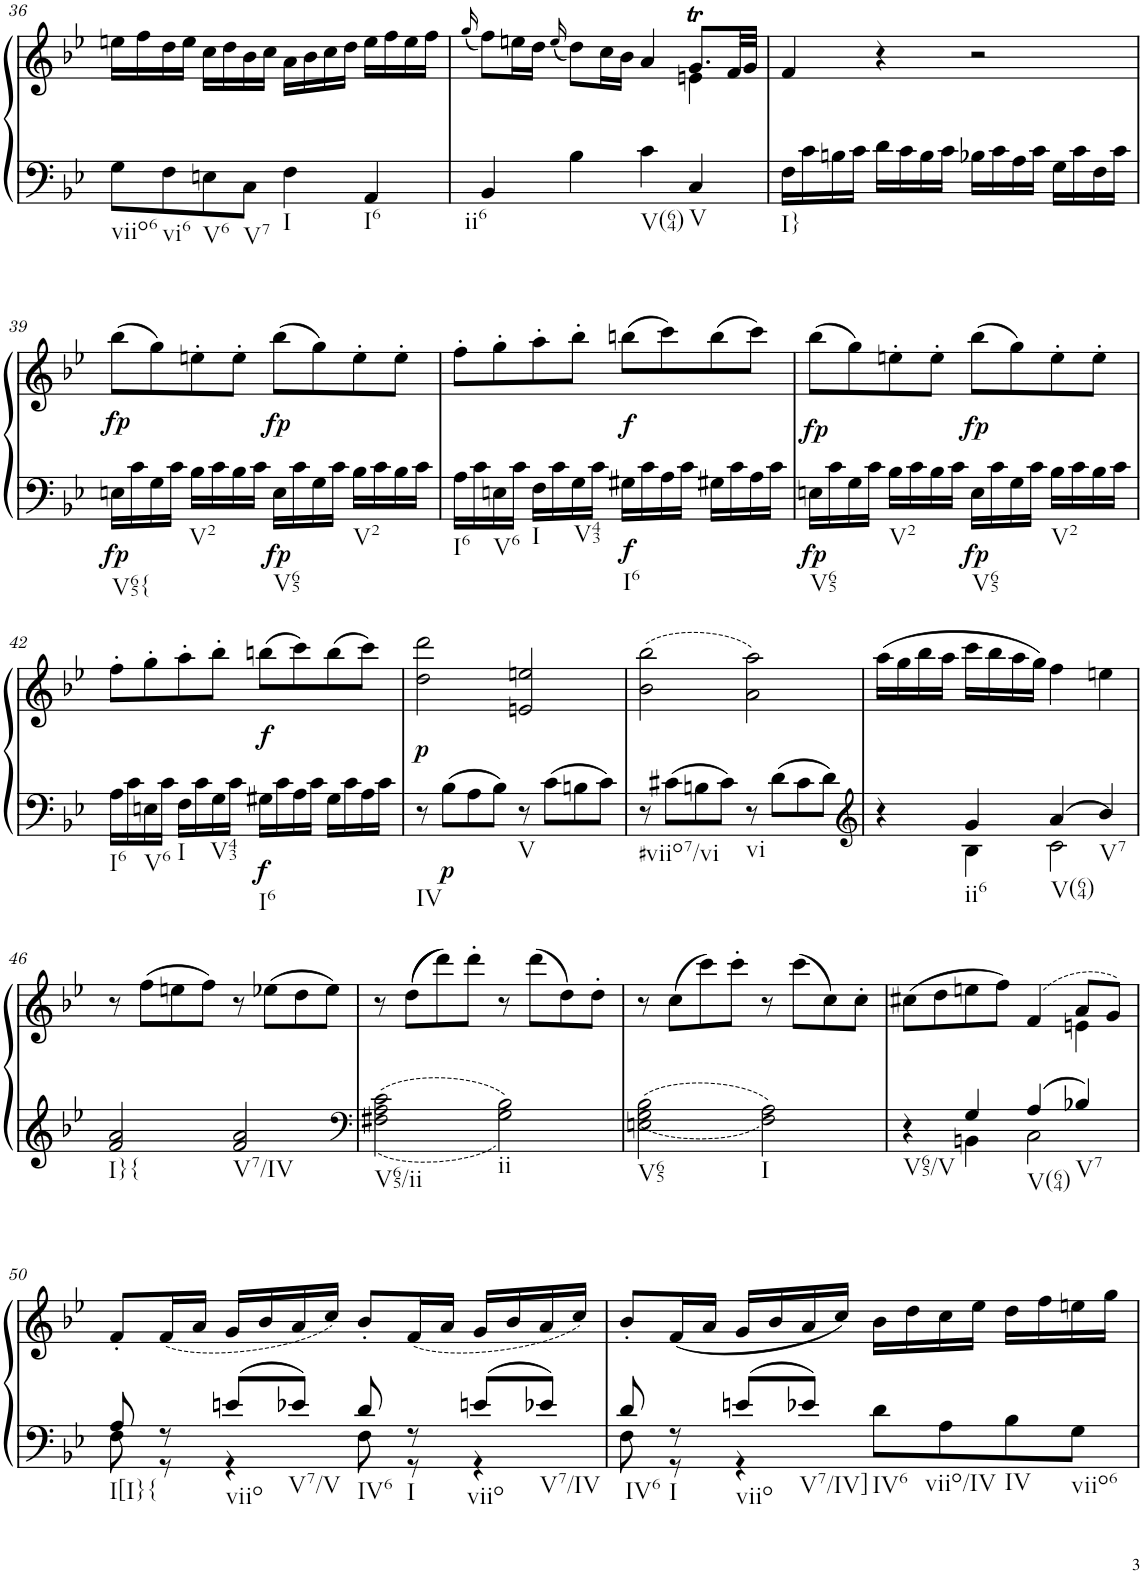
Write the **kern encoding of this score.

**kern	**kern	**dynam
*part1	*part1	*part1
*staff2	*staff1	*staff1/2
*I"Piano, Piano right	*	*
*I'Pno.	*	*
!!LO:PB:g=z
*clefF4	*clefG2	*
*k[b-e-]	*k[b-e-]	*
*M4/4	*M4/4	*
*met(c)	*met(c)	*
=36	=36	=36
!LO:TX:b:t=viio6	!	!
8G\L	16een\LL	.
.	16ff\	.
!LO:TX:b:t=vi6	!	!
8F\	16dd\	.
.	16ee\JJ	.
!LO:TX:b:t=V6	!	!
8En\	16cc\LL	.
.	16dd\	.
!LO:TX:b:t=V7	!	!
8C\J	16b-\	.
.	16cc\JJ	.
!LO:TX:b:t=I	!	!
4F\	16a\LL	.
.	16b-\	.
.	16cc\	.
.	16dd\JJ	.
!LO:TX:b:t=I6	!	!
4AA/	16ee\LL	.
.	16ff\	.
.	16ee\	.
.	16ff\JJ	.
=37	=37	=37
.	(16qgg/	.
*	*^	*
!LO:TX:b:t=ii6	!	!	!
4BB-/	8ff\L)	2.ryy	.
.	16een\L	.	.
.	16dd\JJ	.	.
.	(16qee/	.	.
4B-\	8dd\L)	.	.
.	16cc\L	.	.
.	16b-\JJ	.	.
!LO:TX:b:t=V(64)	!	!	!
4c\	4a/	.	.
!LO:TX:b:t=V	!	!	!
4C/	8.gT/L	4en\	.
.	32f/LL	.	.
.	32g/JJJ	.	.
*	*v	*v	*
=38	=38	=38
!LO:TX:b:t=I}	!	!
16F\LL	4f/	.
16c\	.	.
16Bn\	.	.
16c\JJ	.	.
16d\LL	4r	.
16c\	.	.
16B\	.	.
16c\JJ	.	.
16B-X\LL	2r	.
16c\	.	.
16A\	.	.
16c\JJ	.	.
16G\LL	.	.
16c\	.	.
16F\	.	.
16c\JJ	.	.
!!LO:LB:g=z
=39	=39	=39
!LO:TX:b:t=V65{	!	!
!	!	!LO:DY:b=2
!	!	!LO:DY:n=1:b
16En\LL	(8bb-\L	fp fp
16c\	.	.
16G\	8gg\)	.
16c\JJ	.	.
!LO:TX:b:t=V2	!	!
16B-\LL	8een'\	.
16c\	.	.
16B-\	8ee'\J	.
16c\JJ	.	.
!LO:TX:b:t=V65	!	!
!	!	!LO:DY:n=2:b=2
!	!	!LO:DY:n=3:b
16E\LL	(8bb-\L	fp fp
16c\	.	.
16G\	8gg\)	.
16c\JJ	.	.
!LO:TX:b:t=V2	!	!
16B-\LL	8ee'\	.
16c\	.	.
16B-\	8ee'\J	.
16c\JJ	.	.
=40	=40	=40
!LO:TX:b:t=I6	!	!
16A\LL	8ff'\L	.
16c\	.	.
!LO:TX:b:t=V6	!	!
16En\	8gg'\	.
16c\JJ	.	.
!LO:TX:b:t=I	!	!
16F\LL	8aa'\	.
16c\	.	.
!LO:TX:b:t=V43	!	!
16G\	8bb-'\J	.
16c\JJ	.	.
!LO:TX:b:t=I6	!	!
!	!	!LO:DY:b=2
!	!	!LO:DY:n=1:b
16G#X\LL	(8bbn\L	f f
16c\	.	.
16A\	8ccc\)	.
16c\JJ	.	.
16G#X\LL	(8bb\	.
16c\	.	.
16A\	8ccc\J)	.
16c\JJ	.	.
=41	=41	=41
!LO:TX:b:t=V65	!	!
!	!	!LO:DY:b=2
!	!	!LO:DY:n=1:b
16En\LL	(8bb-\L	fp fp
16c\	.	.
16G\	8gg\)	.
16c\JJ	.	.
!LO:TX:b:t=V2	!	!
16B-\LL	8een'\	.
16c\	.	.
16B-\	8ee'\J	.
16c\JJ	.	.
!LO:TX:b:t=V65	!	!
!	!	!LO:DY:n=2:b=2
!	!	!LO:DY:n=3:b
16E\LL	(8bb-\L	fp fp
16c\	.	.
16G\	8gg\)	.
16c\JJ	.	.
!LO:TX:b:t=V2	!	!
16B-\LL	8ee'\	.
16c\	.	.
16B-\	8ee'\J	.
16c\JJ	.	.
!!LO:LB:g=z
=42	=42	=42
!LO:TX:b:t=I6	!	!
16A\LL	8ff'\L	.
16c\	.	.
!LO:TX:b:t=V6	!	!
16En\	8gg'\	.
16c\JJ	.	.
!LO:TX:b:t=I	!	!
16F\LL	8aa'\	.
16c\	.	.
!LO:TX:b:t=V43	!	!
16G\	8bb-'\J	.
16c\JJ	.	.
!LO:TX:b:t=I6	!	!
!	!	!LO:DY:b=2
!	!	!LO:DY:n=1:b
16G#X\LL	(8bbn\L	f f
16c\	.	.
16A\	8ccc\)	.
16c\JJ	.	.
16G#\LL	(8bb\	.
16c\	.	.
16A\	8ccc\J)	.
16c\JJ	.	.
=43	=43	=43
!LO:TX:b:t=IV	!	!
!	!	!LO:DY:b
8r	2dd\ 2ddd\	p
!	!	!LO:DY:b=2
8B-\L	.	p
8A\	.	.
8B-\J	.	.
!LO:TX:b:t=V	!	!
8r	2en/ 2een/	.
8c\L	.	.
8Bn\	.	.
8c\J	.	.
=44	=44	=44
!LO:TX:b:t=#viio7/vi	!	!
8r	(2b-\ 2bb-\	.
8c#X\L	.	.
8Bn\	.	.
8c#\J	.	.
!LO:TX:b:t=vi	!	!
8r	2a\ 2aa\)	.
8d\L	.	.
8c#\	.	.
8d\J	.	.
=45	=45	=45
*clefG2	*	*
*^	*	*
4r	4ryy	(16aa\LL	.
.	.	16gg\	.
.	.	16bb-\	.
.	.	16aa\JJ	.
!LO:TX:b:t=ii6	!	!	!
4g/	4B-\	16ccc\LL	.
.	.	16bb-\	.
.	.	16aa\	.
.	.	16gg\JJ)	.
!LO:TX:b:t=V(64)	!	!	!
4a/	2c\	4ff\	.
!LO:TX:b:t=V7	!	!	!
4b-/	.	4een\	.
*v	*v	*	*
!!LO:LB:g=z
=46	=46	=46
!LO:TX:b:t=I}{	!	!
2f/ 2a/	8r	.
.	(8ff\L	.
.	8een\	.
.	8ff\J)	.
!LO:TX:b:t=V7/IV	!	!
2f/ 2a/	8r	.
.	(8ee-X\L	.
.	8dd\	.
.	8ee-\J)	.
=47	=47	=47
*clefF4	*	*
!LO:TX:b:t=V65/ii	!	!
2F#X\ 2A\ 2c\	8r	.
.	((8dd\L	.
.	8ddd\))	.
.	8ddd'\J	.
!LO:TX:b:t=ii	!	!
2G\ 2B-\	8r	.
.	(8ddd\L	.
.	8dd\)	.
.	8dd'\J	.
=48	=48	=48
!LO:TX:b:t=V65	!	!
2En\ 2G\ 2B-\	8r	.
.	(8cc\L	.
.	8ccc\)	.
.	8ccc'\J	.
!LO:TX:b:t=I	!	!
2F\ 2A\	8r	.
.	(8ccc\L	.
.	8cc\)	.
.	8cc'\J	.
=49	=49	=49
*^	*^	*
!LO:TX:b:t=V65/V	!	!	!	!
4r	4ryy	(>8cc#X\L	2.ryy	.
.	.	8dd\	.	.
4G/	4BBn\	8een\	.	.
.	.	8ff\J)	.	.
!LO:TX:b:t=V(64)	!	!	!	!
4A/	2C\	(4f/	.	.
!LO:TX:b:t=V7	!	!	!	!
4B-X/	.	8a/L	4en\	.
.	.	8g/J)	.	.
*	*	*v	*v	*
!!LO:LB:g=z
=50	=50	=50	=50
!LO:TX:b:t=I[I}{	!	!	!
8A/	8F\	8f'</L	.
8r	8r	(16f/L	.
.	.	16a/JJ	.
!LO:TX:b:t=viio	!	!	!
8en/L	4r	16g/LL	.
.	.	16b-/	.
!LO:TX:b:t=V7/V	!	!	!
8e-X/J	.	16a/	.
.	.	16cc/JJ)	.
!LO:TX:b:t=IV6	!	!	!
8d/	8F\	8b-'/L	.
!LO:TX:b:t=I	!	!	!
8r	8r	(16f/L	.
.	.	16a/JJ	.
!LO:TX:b:t=viio	!	!	!
8en/L	4r	16g/LL	.
.	.	16b-/	.
!LO:TX:b:t=V7/IV	!	!	!
8e-X/J	.	16a/	.
.	.	16cc/JJ)	.
=51	=51	=51	=51
!LO:TX:b:t=IV6	!	!	!
8d/	8F\	8b-'/L	.
!LO:TX:b:t=I	!	!	!
8r	8r	(16f/L	.
.	.	16a/JJ	.
!LO:TX:b:t=viio	!	!	!
8en/L	4r	16g/LL	.
.	.	16b-/	.
!LO:TX:b:t=V7/IV]	!	!	!
8e-X/J	.	16a/	.
.	.	16cc/JJ)	.
!LO:TX:b:t=IV6	!	!	!
8d\L	2ryy	16b-\LL	.
.	.	16dd\	.
!LO:TX:b:t=viio/IV	!	!	!
8A\	.	16cc\	.
.	.	16ee-\JJ	.
!LO:TX:b:t=IV	!	!	!
8B-\	.	16dd\LL	.
.	.	16ff\	.
!LO:TX:b:t=viio6	!	!	!
8G\J	.	16een\	.
.	.	16gg\JJ	.
*v	*v	*	*
=	=	=
*-	*-	*-
